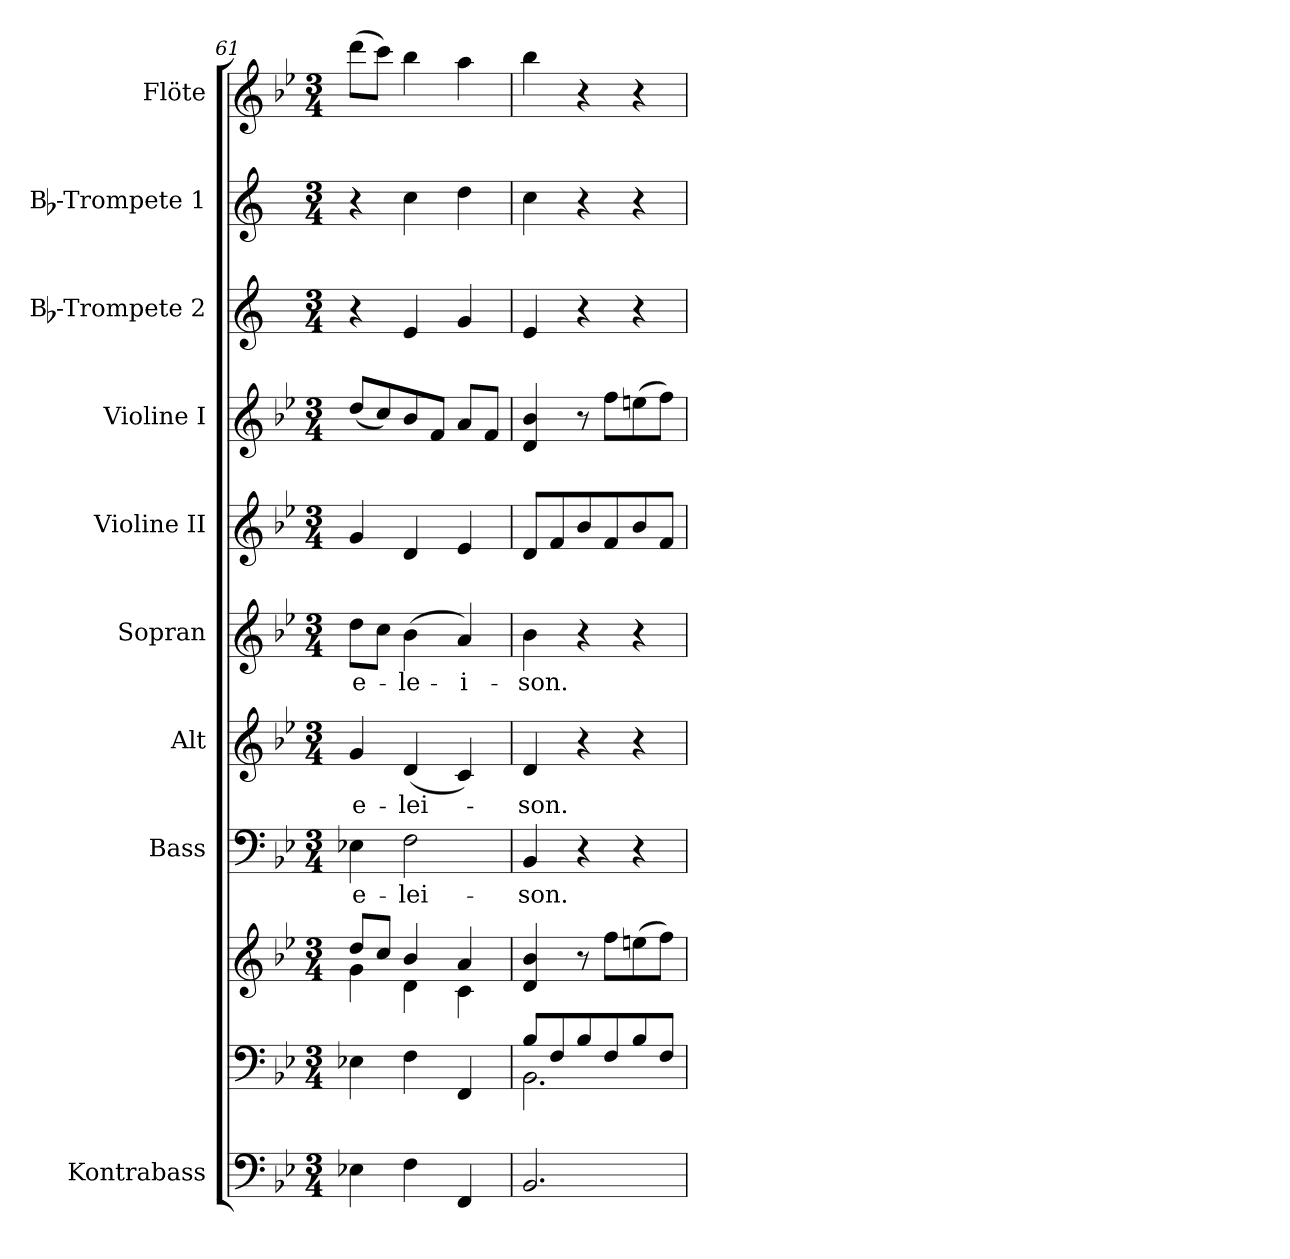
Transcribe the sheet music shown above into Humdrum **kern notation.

**kern	**kern	**kern	**kern	**text	**kern	**text	**kern	**text	**kern	**kern	**kern	**kern	**kern
*part10	*part9	*part9	*part8	*part8	*part7	*part7	*part6	*part6	*part5	*part4	*part3	*part2	*part1
*staff11	*staff10	*staff9	*staff8	*staff8	*staff7	*staff7	*staff6	*staff6	*staff5	*staff4	*staff3	*staff2	*staff1
*I"Kontrabass	*	*	*I"Bass	*	*I"Alt	*	*I"Sopran	*	*I"Violine II	*I"Violine I	*I"Bb-Trompete 2	*I"Bb-Trompete 1	*I"Flöte
*I'Kb.	*	*	*I'B.	*	*I'A.	*	*I'S.	*	*I'Vl. II	*I'Vl. I	*I'Bb Trp. 2	*I'Bb Trp. 1	*I'Fl.
!!LO:PB:g=z
*clefF4	*clefF4	*clefG2	*clefF4	*	*clefG2	*	*clefG2	*	*clefG2	*clefG2	*clefG2	*clefG2	*clefG2
*ITrd7c12	*	*	*	*	*	*	*	*	*	*	*ITrd1c2	*ITrd1c2	*
*k[b-e-]	*k[b-e-]	*k[b-e-]	*k[b-e-]	*	*k[b-e-]	*	*k[b-e-]	*	*k[b-e-]	*k[b-e-]	*k[b-e-]	*k[b-e-]	*k[b-e-]
*B-:	*B-:	*B-:	*B-:	*	*B-:	*	*B-:	*	*B-:	*B-:	*B-:	*B-:	*B-:
*M3/4	*M3/4	*M3/4	*M3/4	*	*M3/4	*	*M3/4	*	*M3/4	*M3/4	*M3/4	*M3/4	*M3/4
=61	=61	=61	=61	=61	=61	=61	=61	=61	=61	=61	=61	=61	=61
*	*	*^	*	*	*	*	*	*	*	*	*	*	*
!	!	!	!	!	!LO:LY:b	!	!LO:LY:b	!	!LO:LY:b	!	!	!	!	!
4EE-X\	4E-X\	8dd/L	4g\	4E-X\	e-	4g/	e-	8dd\L	e-	4g/	(<8dd/L	4r	4r	(>8ddd\L
.	.	8cc/J	.	.	.	.	.	8cc\J	.	.	8cc/)	.	.	8ccc\J)
!	!	!	!	!	!LO:LY:b	!	!LO:LY:b	!	!LO:LY:b	!	!	!	!	!
4FF\	4F\	4b-/	4d\	2F\	-lei-	(<4d/	-lei-	(>4b-\	-le-	4d/	8b-/	4d/	4b-\	4bb-\
.	.	.	.	.	.	.	.	.	.	.	8f/J	.	.	.
!	!	!	!	!	!	!	!	!	!LO:LY:b	!	!	!	!	!
4FFF/	4FF/	4a/	4c\	.	.	4c/)	.	4a/)	-i-	4e-/	8a/L	4f/	4cc\	4aa\
.	.	.	.	.	.	.	.	.	.	.	8f/J	.	.	.
*	*	*v	*v	*	*	*	*	*	*	*	*	*	*	*
=62	=62	=62	=62	=62	=62	=62	=62	=62	=62	=62	=62	=62	=62
*	*^	*	*	*	*	*	*	*	*	*	*	*	*
!	!	!	!	!	!LO:LY:b	!	!LO:LY:b	!	!LO:LY:b	!	!	!	!	!
2.BBB-/	8B-/L	2.BB-\	4d/ 4b-/	4BB-/	-son.	4d/	-son.	4b-\	-son.	8d/L	4d/ 4b-/	4d/	4b-\	4bb-\
.	8F/	.	.	.	.	.	.	.	.	8f/	.	.	.	.
.	8B-/	.	8r	4r	.	4r	.	4r	.	8b-/	8r	4r	4r	4r
.	8F/	.	8ff\L	.	.	.	.	.	.	8f/	8ff\L	.	.	.
.	8B-/	.	(>8een\	4r	.	4r	.	4r	.	8b-/	(>8een\	4r	4r	4r
.	8F/J	.	8ff\J)	.	.	.	.	.	.	8f/J	8ff\J)	.	.	.
*	*v	*v	*	*	*	*	*	*	*	*	*	*	*	*
=	=	=	=	=	=	=	=	=	=	=	=	=	=
*-	*-	*-	*-	*-	*-	*-	*-	*-	*-	*-	*-	*-	*-
